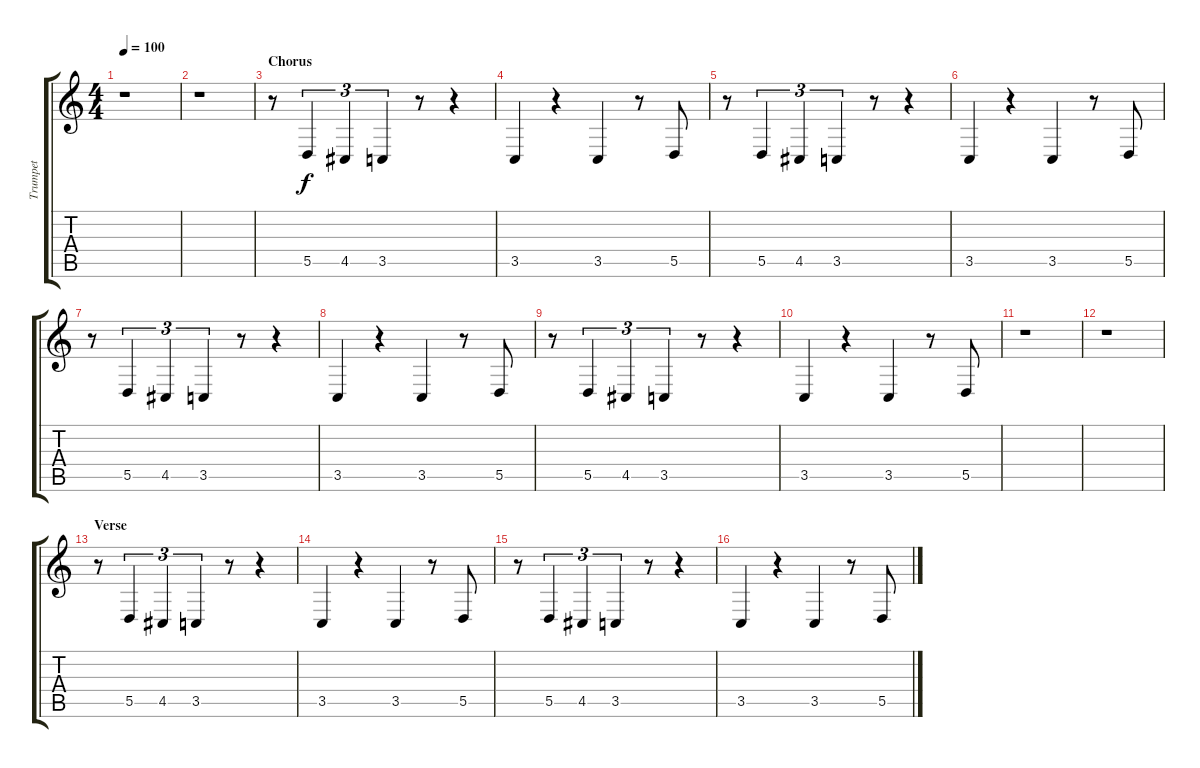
\track ("Trumpet" "Trumpet") {instrument mutedtrumpet}
\staff {score tabs}
\tuning (E4 B3 G3 D3 A2 E2) {hide}
\ts (4 4)
\tempo 100
\clef g2
\ks c
r.1{dy f} |
r.1 |
\section ("" "Chorus")
r.8 5.5.4{tu (3 2)} 4.5.4{tu (3 2)} 3.5.4{tu (3 2)} r.8 r.4 |
3.5.4 r.4 3.5.4 r.8 5.5.8 |
r.8 5.5.4{tu (3 2)} 4.5.4{tu (3 2)} 3.5.4{tu (3 2)} r.8 r.4 |
3.5.4 r.4 3.5.4 r.8 5.5.8 |
r.8 5.5.4{tu (3 2)} 4.5.4{tu (3 2)} 3.5.4{tu (3 2)} r.8 r.4 |
3.5.4 r.4 3.5.4 r.8 5.5.8 |
r.8 5.5.4{tu (3 2)} 4.5.4{tu (3 2)} 3.5.4{tu (3 2)} r.8 r.4 |
3.5.4 r.4 3.5.4 r.8 5.5.8 |
r.1 |
r.1 |
\section ("" "Verse")
r.8 5.5.4{tu (3 2)} 4.5.4{tu (3 2)} 3.5.4{tu (3 2)} r.8 r.4 |
3.5.4 r.4 3.5.4 r.8 5.5.8 |
r.8 5.5.4{tu (3 2)} 4.5.4{tu (3 2)} 3.5.4{tu (3 2)} r.8 r.4 |
3.5.4 r.4 3.5.4 r.8 5.5.8
